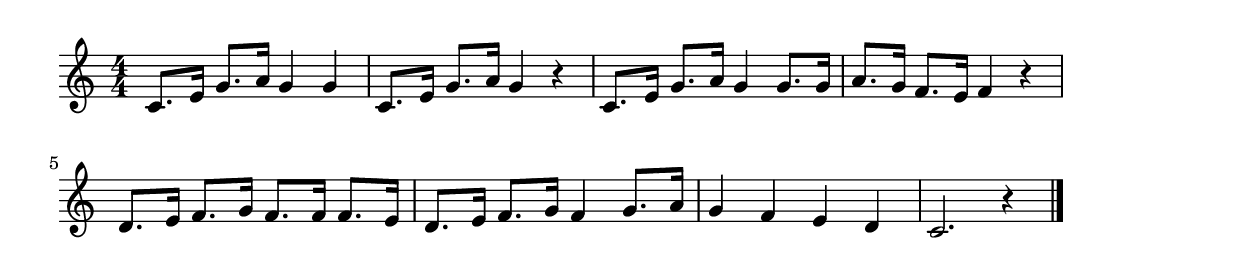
\version "2.18.2"

% アブラハムの子(あぶらはむにはしちにんのこ)

\score {

\layout {
line-width = #170
indent = 0\mm
}

\relative c' {
\key c \major
\time 4/4
\set Score.tempoHideNote = ##t
\tempo 4=120
\numericTimeSignature

c8. e16 g8. a16 g4 g |
c,8. e16 g8. a16 g4 r |
c,8. e16 g8. a16 g4 g8. g16 |
a8. g16 f8. e16 f4 r |
\break
d8. e16 f8. g16 f8. f16 f8. e16 |
d8. e16 f8. g16 f4 g8. a16 |
g4 f e d |
c2. r4 |

\bar "|."
}

\midi {}

}